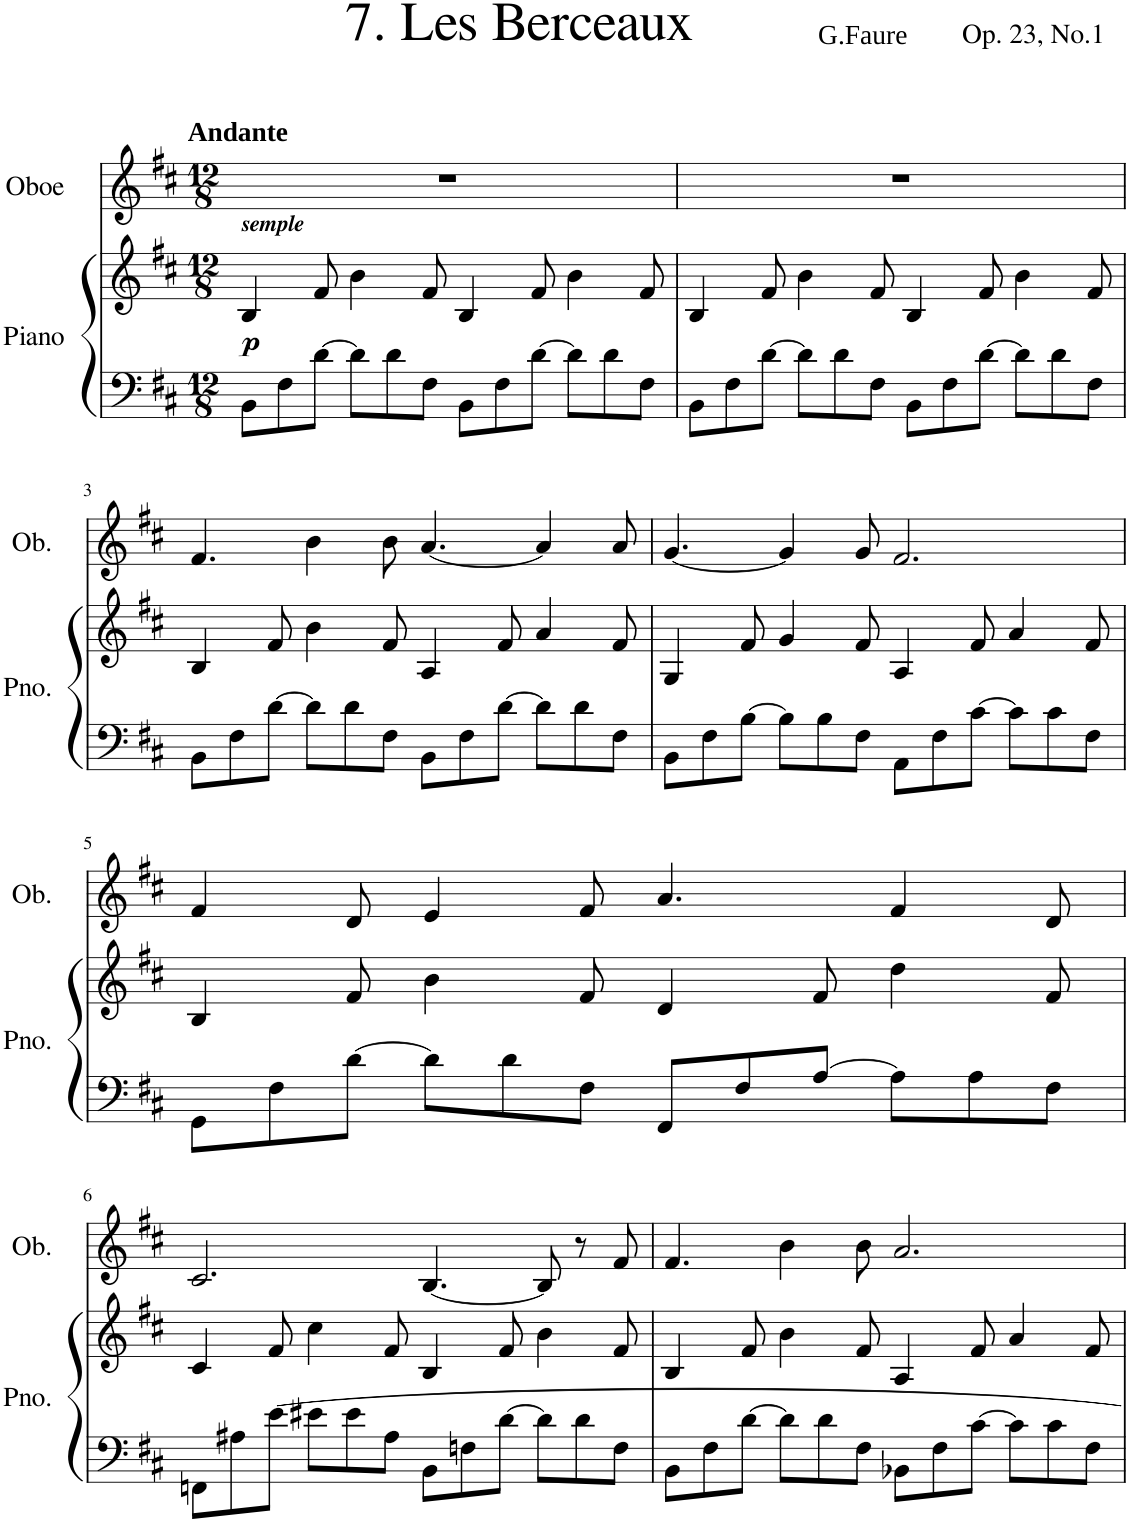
**kern	**kern	**dynam	**kern
*part2	*part2	*part2	*part1
*staff3	*staff2	*staff2/3	*staff1
*I"Piano	*	*	*I"Oboe
*I'Pno.	*	*	*I'Ob.
*clefF4	*clefG2	*	*clefG2
*	*	*	*Trd4c7
*k[f#c#]	*k[f#c#]	*	*k[f#c#]
*D:	*D:	*	*D:
*M12/8	*M12/8	*	*M12/8
=1	=1	=1	=1
!	!	!	!LO:TX:a:B:t=Andante
!	!LO:TX:a:Bi:t=semple	!	!
!	!	!LO:DY:b	!
8BB\L	4B/	p	1.r
8F#\	.	.	.
[8d\J	8f#/	.	.
8d\L]	4b\	.	.
8d\	.	.	.
8F#\J	8f#/	.	.
8BB\L	4B/	.	.
8F#\	.	.	.
[8d\J	8f#/	.	.
8d\L]	4b\	.	.
8d\	.	.	.
8F#\J	8f#/	.	.
=2	=2	=2	=2
8BB\L	4B/	.	1.r
8F#\	.	.	.
[8d\J	8f#/	.	.
8d\L]	4b\	.	.
8d\	.	.	.
8F#\J	8f#/	.	.
8BB\L	4B/	.	.
8F#\	.	.	.
[8d\J	8f#/	.	.
8d\L]	4b\	.	.
8d\	.	.	.
8F#\J	8f#/	.	.
!!LO:LB:g=z
=3	=3	=3	=3
8BB\L	4B/	.	4.f#/
8F#\	.	.	.
[8d\J	8f#/	.	.
8d\L]	4b\	.	4b\
8d\	.	.	.
8F#\J	8f#/	.	8b\
8BB\L	4A/	.	[4.a/
8F#\	.	.	.
[8d\J	8f#/	.	.
8d\L]	4a/	.	4a/]
8d\	.	.	.
8F#\J	8f#/	.	8a/
=4	=4	=4	=4
8BB\L	4G/	.	[4.g/
8F#\	.	.	.
[8B\J	8f#/	.	.
8B\L]	4g/	.	4g/]
8B\	.	.	.
8F#\J	8f#/	.	8g/
8AA\L	4A/	.	2.f#/
8F#\	.	.	.
[8c#\J	8f#/	.	.
8c#\L]	4a/	.	.
8c#\	.	.	.
8F#\J	8f#/	.	.
!!LO:LB:g=z
=5	=5	=5	=5
8GG\L	4B/	.	4f#/
8F#\	.	.	.
[8d\J	8f#/	.	8d/
8d\L]	4b\	.	4e/
8d\	.	.	.
8F#\J	8f#/	.	8f#/
8FF#/L	4d/	.	4.a/
8F#/	.	.	.
[8A/J	8f#/	.	.
8A\L]	4dd\	.	4f#/
8A\	.	.	.
8F#\J	8f#/	.	8d/
!!LO:LB:g=z
=6	=6	=6	=6
8FFn\L	4c#/	.	2.c#/
8A#X\	.	.	.
[8e\J	8f#/	.	.
8e#X\L	4cc#\	.	.
8e#\	.	.	.
8A#\J	8f#/	.	.
8BB\L	4B/	.	[4.B/
8Fn\	.	.	.
[8d\J	8f#/	.	.
8d\L]	4b\	.	8B/]
8d\	.	.	8r
8F\J	8f#/	.	8f#/
=7	=7	=7	=7
8BB\L	4B/	.	4.f#/
8F#\	.	.	.
[8d\J	8f#/	.	.
8d\L]	4b\	.	4b\
8d\	.	.	.
8F#\J	8f#/	.	8b\
8BB-X\L	4A/	.	2.a/
8F#\	.	.	.
[8c#\J	8f#/	.	.
8c#\L]	4a/	.	.
8c#\	.	.	.
8F#\J	8f#/	.	.
=	=	=	=
*-	*-	*-	*-
